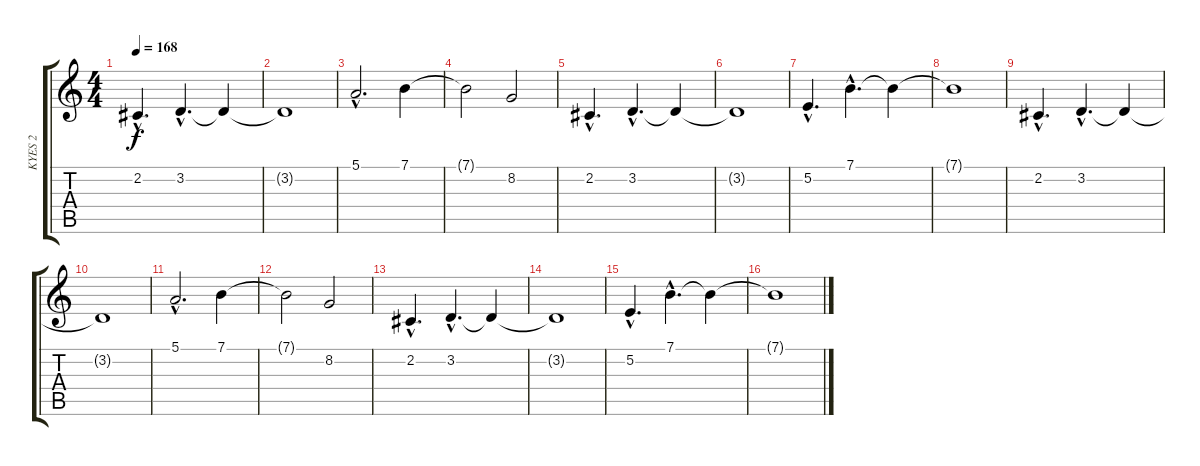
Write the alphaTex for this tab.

\track ("KYES 2" "KYES 2") {instrument percussiveorgan}
\staff {score tabs}
\tuning (E4 B3 G3 D3 A2 E2) {hide}
\ts (4 4)
\tempo 168
\clef g2
\ks c
2.2{hac}.4{d dy f} 3.2{hac}.4{d} 3.2{t}.4 |
3.2{t}.1 |
5.1{hac}.2{d} 7.1.4 |
7.1{t}.2 8.2.2 |
2.2{hac}.4{d volume 14 balance 0 instrument glockenspiel} 3.2{hac}.4{d} 3.2{t}.4 |
3.2{t}.1 |
5.2{hac}.4{d} 7.1{hac}.4{d} 7.1{t}.4 |
7.1{t}.1 |
2.2{hac}.4{d} 3.2{hac}.4{d} 3.2{t}.4 |
3.2{t}.1 |
5.1{hac}.2{d} 7.1.4 |
7.1{t}.2 8.2.2 |
2.2{hac}.4{d volume 14 balance 0 instrument glockenspiel} 3.2{hac}.4{d} 3.2{t}.4 |
3.2{t}.1 |
5.2{hac}.4{d} 7.1{hac}.4{d} 7.1{t}.4 |
7.1{t}.1
